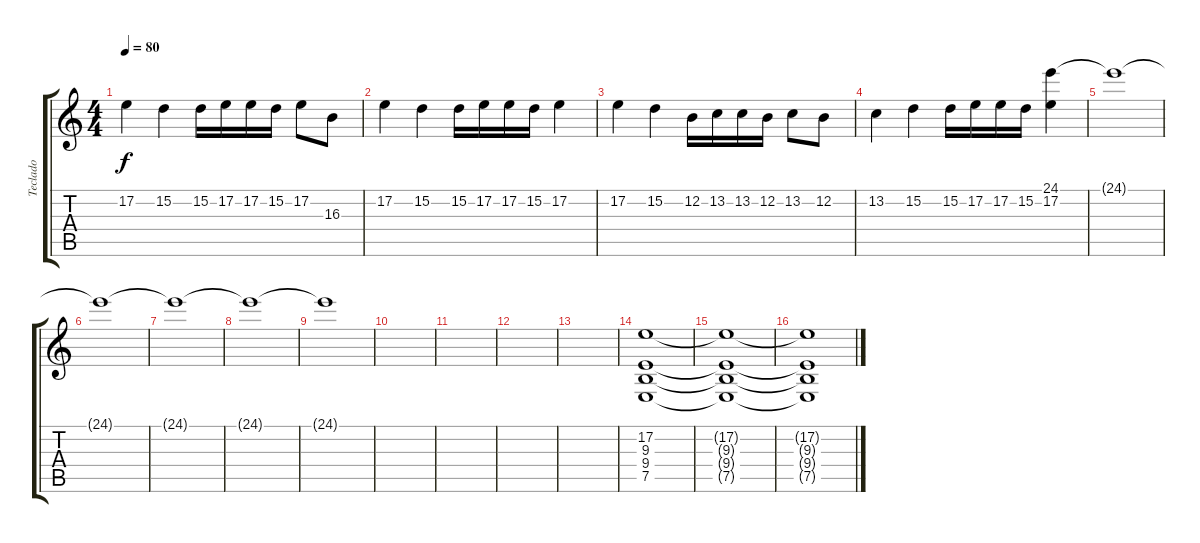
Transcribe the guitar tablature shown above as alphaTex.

\track ("Teclado" "Teclado") {instrument stringensemble1}
\staff {score tabs}
\tuning (E4 B3 G3 D3 A2 E2) {hide}
\ts (4 4)
\tempo 80
\clef g2
\ks c
17.2.4{dy f instrument stringensemble1} 15.2.4 15.2.16 17.2.16 17.2.16 15.2.16 17.2.8 16.3.8 |
17.2.4 15.2.4 15.2.16 17.2.16 17.2.16 15.2.16 17.2.4 |
17.2.4 15.2.4 12.2.16 13.2.16 13.2.16 12.2.16 13.2.8 12.2.8 |
13.2.4 15.2.4 15.2.16 17.2.16 17.2.16 15.2.16 (24.1 17.2).4 |
24.1{t}.1 |
24.1{t}.1 |
24.1{t}.1 |
24.1{t}.1 |
24.1{t}.1 |
|
|
|
|
(17.2 9.3 9.4 7.5).1 |
(17.2{t} 9.3{t} 9.4{t} 7.5{t}).1 |
(17.2{t} 9.3{t} 9.4{t} 7.5{t}).1
